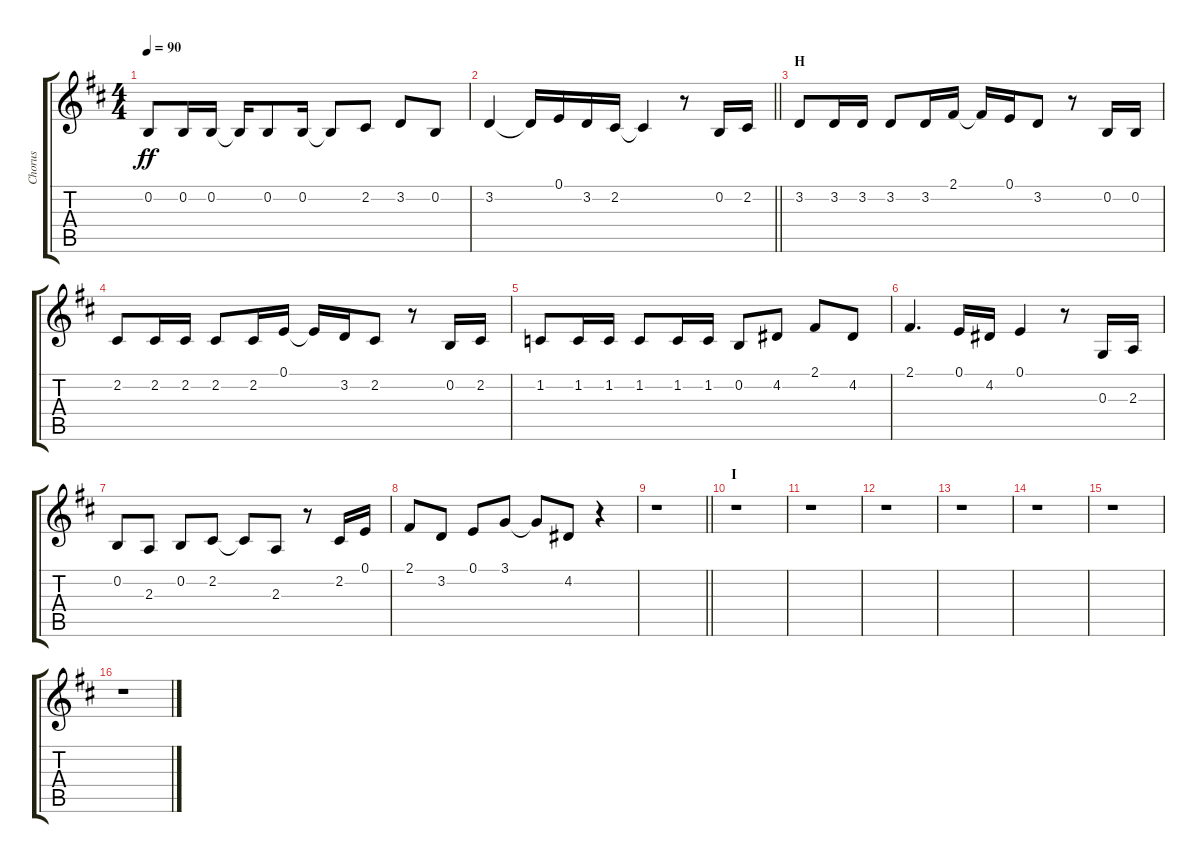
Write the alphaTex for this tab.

\track ("Chorus" "Chorus") {instrument voiceoohs}
\staff {score tabs}
\tuning (E4 B3 G3 D3 A2 E2) {hide}
\ts (4 4)
\tempo 90
\clef g2
\ks d
0.2.8{dy ff} 0.2.16 0.2.16 0.2{t}.16 0.2.8 0.2.16 0.2{t}.8 2.2.8 3.2.8 0.2.8 |
\barLineRight lightlight
3.2.4 3.2{t}.16 0.1.16 3.2.16 2.2.16 2.2{t}.4 r.8 0.2.16 2.2.16 |
\section ("" "H")
3.2.8 3.2.16 3.2.16 3.2.8 3.2.16 2.1.16 2.1{t}.16 0.1.16 3.2.8 r.8 0.2.16 0.2.16 |
2.2.8 2.2.16 2.2.16 2.2.8 2.2.16 0.1.16 0.1{t}.16 3.2.16 2.2.8 r.8 0.2.16 2.2.16 |
1.2.8 1.2.16 1.2.16 1.2.8 1.2.16 1.2.16 0.2.8 4.2.8 2.1.8 4.2.8 |
2.1.4{d} 0.1.16 4.2.16 0.1.4 r.8 0.3.16 2.3.16 |
0.2.8 2.3.8 0.2.8 2.2.8 2.2{t}.8 2.3.8 r.8 2.2.16 0.1.16 |
2.1.8 3.2.8 0.1.8 3.1.8 3.1{t}.8 4.2.8 r.4 |
\barLineRight lightlight
r.1 |
\section ("" "I")
r.1 |
r.1 |
r.1 |
r.1 |
r.1 |
r.1 |
r.1
